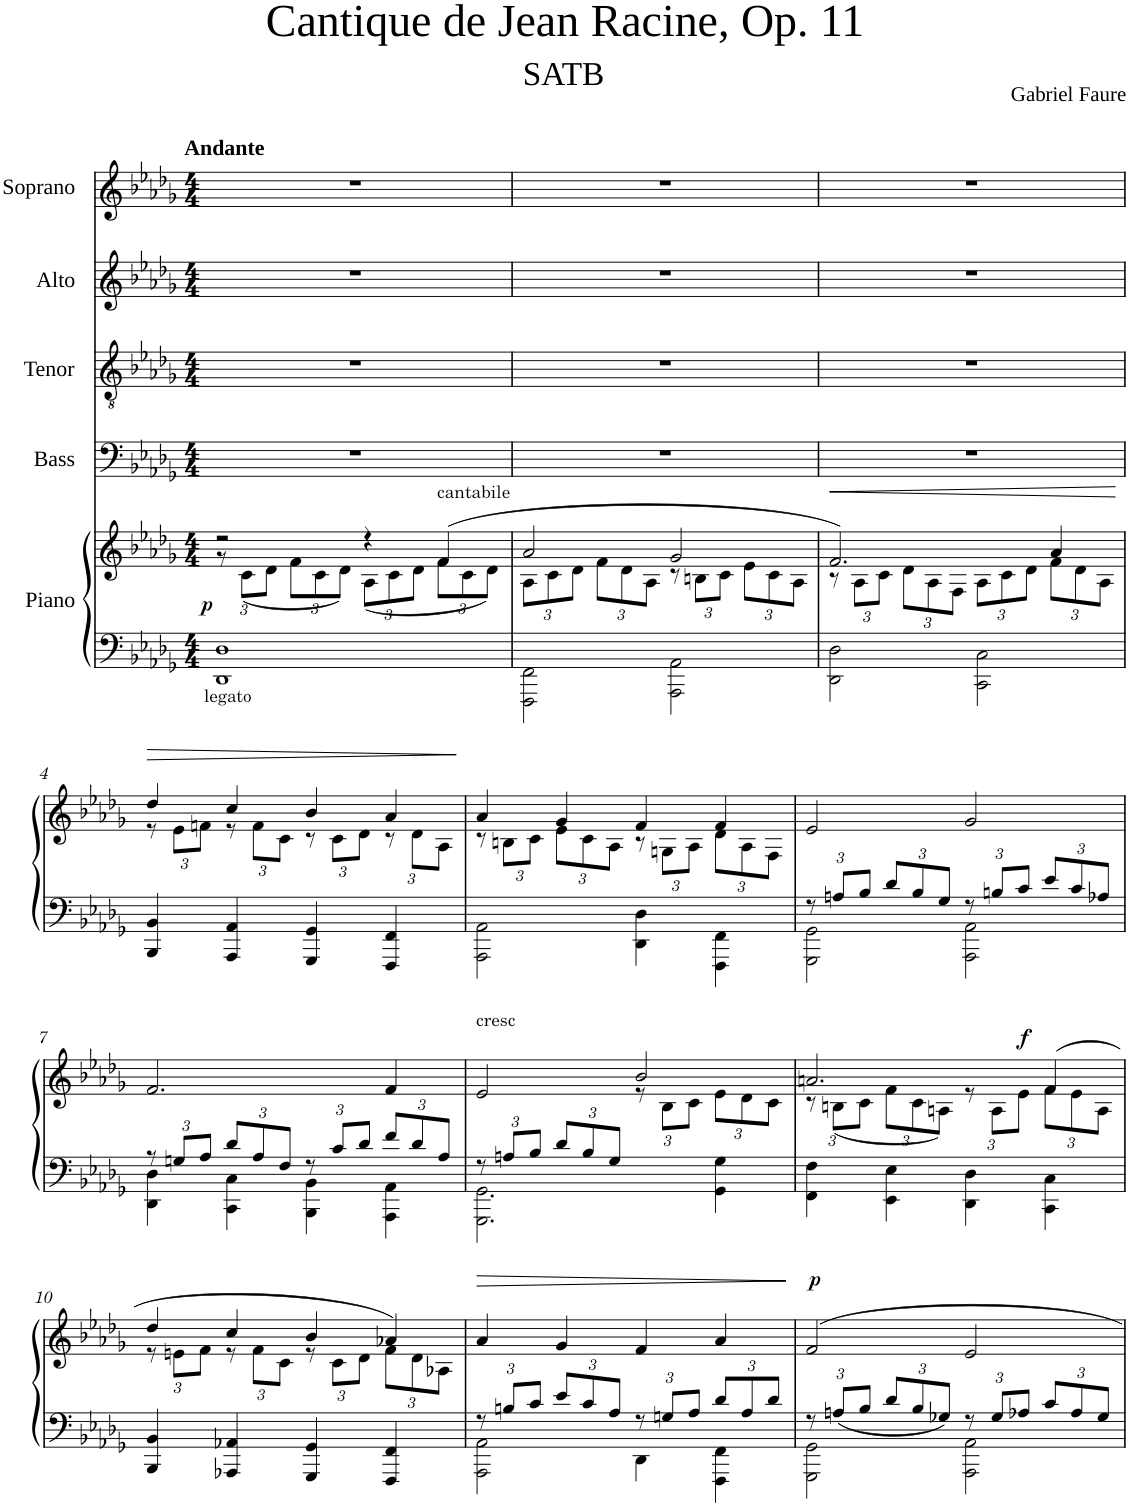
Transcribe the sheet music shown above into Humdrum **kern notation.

**kern	**kern	**dynam	**kern	**kern	**kern	**kern
*part5	*part5	*part5	*part4	*part3	*part2	*part1
*staff6	*staff5	*staff5/6	*staff4	*staff3	*staff2	*staff1
*I"Piano	*	*	*I"Bass	*I"Tenor	*I"Alto	*I"Soprano
*I'Pno	*	*	*I'B.	*I'T.	*I'A.	*I'S.
*clefF4	*clefG2	*	*clefF4	*clefGv2	*clefG2	*clefG2
*k[b-e-a-d-g-]	*k[b-e-a-d-g-]	*	*k[b-e-a-d-g-]	*k[b-e-a-d-g-]	*k[b-e-a-d-g-]	*k[b-e-a-d-g-]
*M4/4	*M4/4	*	*M4/4	*M4/4	*M4/4	*M4/4
=1	=1	=1	=1	=1	=1	=1
*	*^	*	*	*	*	*
*	*	*Xbrackettup	*	*	*	*	*
!	!	!	!	!	!	!	!LO:TX:a:B:t=Andante
!LO:TX:b:t=legato	!	!	!	!	!	!	!
!	!	!	!LO:DY:a=2	!	!	!	!
1DD- 1D-	2r	12r	p	1r	1r	1r	1r
.	.	(12c\L	.	.	.	.	.
.	.	12d-\J	.	.	.	.	.
.	.	12f\L	.	.	.	.	.
.	.	12c\	.	.	.	.	.
.	.	12d-\J)	.	.	.	.	.
.	4r	(12A-\L	.	.	.	.	.
.	.	12c\	.	.	.	.	.
.	.	12d-\J	.	.	.	.	.
!	!LO:TX:a:t=cantabile	!	!	!	!	!	!
.	4f/	(>12f\L	.	.	.	.	.
.	.	12c\	.	.	.	.	.
.	.	12d-\J)	.	.	.	.	.
=2	=2	=2	=2	=2	=2	=2	=2
2FFF\ 2FF\	2a-/	12A-\L	.	1r	1r	1r	1r
.	.	12c\	.	.	.	.	.
.	.	12d-\J	.	.	.	.	.
.	.	12f\L	.	.	.	.	.
.	.	12d-\	.	.	.	.	.
.	.	12A-\J	.	.	.	.	.
2AAA-\ 2AA-\	2g-/	12r	.	.	.	.	.
.	.	12Bn\L	.	.	.	.	.
.	.	12c\J	.	.	.	.	.
.	.	12e-\L	.	.	.	.	.
.	.	12c\	.	.	.	.	.
.	.	12A-\J	.	.	.	.	.
=3	=3	=3	=3	=3	=3	=3	=3
!	!	!	!LO:HP:b	!	!	!	!
2DD-\ 2D-\	2.f/)	12r	<	1r	1r	1r	1r
.	.	12A-\L	.	.	.	.	.
.	.	12c\J	.	.	.	.	.
.	.	12d-\L	.	.	.	.	.
.	.	12A-\	.	.	.	.	.
.	.	12F\J	.	.	.	.	.
2CC\ 2C\	.	12A-\L	.	.	.	.	.
.	.	12c\	.	.	.	.	.
.	.	12d-\J	.	.	.	.	.
.	4a-/	12f\L	.	.	.	.	.
.	.	12d-\	.	.	.	.	.
.	.	12A-\J	.	.	.	.	.
*	*v	*v	*	*	*	*	*
.	.	[	.	.	.	.
!!LO:LB:g=z
=4	=4	=4	=4	=4	=4	=4
!	!	!LO:HP:b	!	!	!	!
*	*^	*	*	*	*	*
4BBB-/ 4BB-/	4dd-/	12r	>	1r	1r	1r	1r
.	.	12e-\L	.	.	.	.	.
.	.	12fn\J	.	.	.	.	.
4AAA-/ 4AA-/	4cc/	12r	.	.	.	.	.
.	.	12f\L	.	.	.	.	.
.	.	12c\J	.	.	.	.	.
4GGG-/ 4GG-/	4b-/	12r	.	.	.	.	.
.	.	12c\L	.	.	.	.	.
.	.	12d-\J	.	.	.	.	.
4FFF/ 4FF/	4a-/	12r	.	.	.	.	.
.	.	12d-\L	.	.	.	.	.
.	.	12A-\J	.	.	.	.	.
*	*v	*v	*	*	*	*	*
.	.	]	.	.	.	.
=5	=5	=5	=5	=5	=5	=5
*	*^	*	*	*	*	*
2AAA-\ 2AA-\	4a-/	12r	.	1r	1r	1r	1r
.	.	12Bn\L	.	.	.	.	.
.	.	12c\J	.	.	.	.	.
.	4g-/	12e-\L	.	.	.	.	.
.	.	12c\	.	.	.	.	.
.	.	12A-\J	.	.	.	.	.
4DD-\ 4D-\	4f/	12r	.	.	.	.	.
.	.	12Gn\L	.	.	.	.	.
.	.	12A-\J	.	.	.	.	.
4FFF\ 4FF\	4f/	12d-\L	.	.	.	.	.
.	.	12A-\	.	.	.	.	.
.	.	12F\J	.	.	.	.	.
*	*v	*v	*	*	*	*	*
=6	=6	=6	=6	=6	=6	=6
*Xbrackettup	*	*	*	*	*	*
*^	*	*	*	*	*	*
12r	2GGG-\ 2GG-\	2e-/	.	1r	1r	1r	1r
12An/L	.	.	.	.	.	.	.
12B-/J	.	.	.	.	.	.	.
12d-/L	.	.	.	.	.	.	.
12B-/	.	.	.	.	.	.	.
12G-/J	.	.	.	.	.	.	.
12r	2AAA-\ 2AA-\	2g-/	.	.	.	.	.
12Bn/L	.	.	.	.	.	.	.
12c/J	.	.	.	.	.	.	.
12e-/L	.	.	.	.	.	.	.
12c/	.	.	.	.	.	.	.
12A-X/J	.	.	.	.	.	.	.
!!LO:LB:g=z
=7	=7	=7	=7	=7	=7	=7	=7
12r	4DD-\ 4D-\	2.f/	.	1r	1r	1r	1r
12Gn/L	.	.	.	.	.	.	.
12A-/J	.	.	.	.	.	.	.
12d-/L	4CC\ 4C\	.	.	.	.	.	.
12A-/	.	.	.	.	.	.	.
12F/J	.	.	.	.	.	.	.
12r	4BBB-\ 4BB-\	.	.	.	.	.	.
12c/L	.	.	.	.	.	.	.
12d-/J	.	.	.	.	.	.	.
12f/L	4AAA-\ 4AA-\	4f/	.	.	.	.	.
12d-/	.	.	.	.	.	.	.
12A-/J	.	.	.	.	.	.	.
=8	=8	=8	=8	=8	=8	=8	=8
*	*	*^	*	*	*	*	*
!	!	!LO:TX:a:t=cresc	!	!	!	!	!	!
12r	2.GGG-\ 2.GG-\	2e-/	2ryy	.	1r	1r	1r	1r
12An/L	.	.	.	.	.	.	.	.
12B-/J	.	.	.	.	.	.	.	.
12d-/L	.	.	.	.	.	.	.	.
12B-/	.	.	.	.	.	.	.	.
12G-/J	.	.	.	.	.	.	.	.
2ryy	.	2b-/	12r	.	.	.	.	.
.	.	.	12B-\L	.	.	.	.	.
.	.	.	12c\J	.	.	.	.	.
.	4GG-\ 4G-\	.	12e-\L	.	.	.	.	.
.	.	.	12d-\	.	.	.	.	.
.	.	.	12c\J	.	.	.	.	.
=9	=9	=9	=9	=9	=9	=9	=9	=9
1ryy	4FF\ 4F\	2.an/	12r	.	1r	1r	1r	1r
.	.	.	(12Bn\L	.	.	.	.	.
.	.	.	12c\J	.	.	.	.	.
.	4EE-\ 4E-\	.	12f\L	.	.	.	.	.
.	.	.	12c\	.	.	.	.	.
.	.	.	12An\J)	.	.	.	.	.
.	4DD-\ 4D-\	.	12r	.	.	.	.	.
.	.	.	12A\L	.	.	.	.	.
!	!	!	!	!LO:DY:a	!	!	!	!
.	.	.	12e-\J	f	.	.	.	.
.	4CC\ 4C\	(4f/	12f\L	.	.	.	.	.
.	.	.	12e-\	.	.	.	.	.
.	.	.	12A\J	.	.	.	.	.
!!LO:LB:g=z
=10	=10	=10	=10	=10	=10	=10	=10	=10
4BBB-/ 4BB-/	1ryy	4dd-/	12r	.	1r	1r	1r	1r
.	.	.	12en\L	.	.	.	.	.
.	.	.	12f\J	.	.	.	.	.
4AAA-X/ 4AA-X/	.	4cc/	12r	.	.	.	.	.
.	.	.	12f\L	.	.	.	.	.
.	.	.	12c\J	.	.	.	.	.
4GGG-/ 4GG-/	.	4b-/	12r	.	.	.	.	.
.	.	.	12c\L	.	.	.	.	.
.	.	.	12d-\J	.	.	.	.	.
4FFF/ 4FF/	.	4a-X/)	12f\L	.	.	.	.	.
.	.	.	12d-\	.	.	.	.	.
.	.	.	12A-X\J	.	.	.	.	.
=11	=11	=11	=11	=11	=11	=11	=11	=11
!	!	!	!	!LO:HP:b	!	!	!	!
*	*	*v	*v	*	*	*	*	*
12r	2AAA-\ 2AA-\	4a-/	>	1r	1r	1r	1r
12Bn/L	.	.	.	.	.	.	.
12c/J	.	.	.	.	.	.	.
12e-/L	.	4g-/	.	.	.	.	.
12c/	.	.	.	.	.	.	.
12A-/J	.	.	.	.	.	.	.
12r	4DD-\	4f/	.	.	.	.	.
12Gn/L	.	.	.	.	.	.	.
12A-/J	.	.	.	.	.	.	.
12d-/L	4FFF\ 4FF\	4a-/	.	.	.	.	.
12A-/	.	.	.	.	.	.	.
12d-/J	.	.	.	.	.	.	.
*v	*v	*	*	*	*	*	*
.	.	]	.	.	.	.
=12	=12	=12	=12	=12	=12	=12
*^	*	*	*	*	*	*
!	!	!	!LO:DY:a	!	!	!	!
12r	2GGG-\ 2GG-\	2f/	p	1r	1r	1r	1r
12An/L	.	.	.	.	.	.	.
12B-/J	.	.	.	.	.	.	.
12d-/L	.	.	.	.	.	.	.
12B-/	.	.	.	.	.	.	.
12G-X/J	.	.	.	.	.	.	.
12r	2AAA-\ 2AA-\	2e-/	.	.	.	.	.
12G-/L	.	.	.	.	.	.	.
12A-X/J	.	.	.	.	.	.	.
12c/L	.	.	.	.	.	.	.
12A-/	.	.	.	.	.	.	.
12G-/J	.	.	.	.	.	.	.
*v	*v	*	*	*	*	*	*
=	=	=	=	=	=	=
*-	*-	*-	*-	*-	*-	*-
